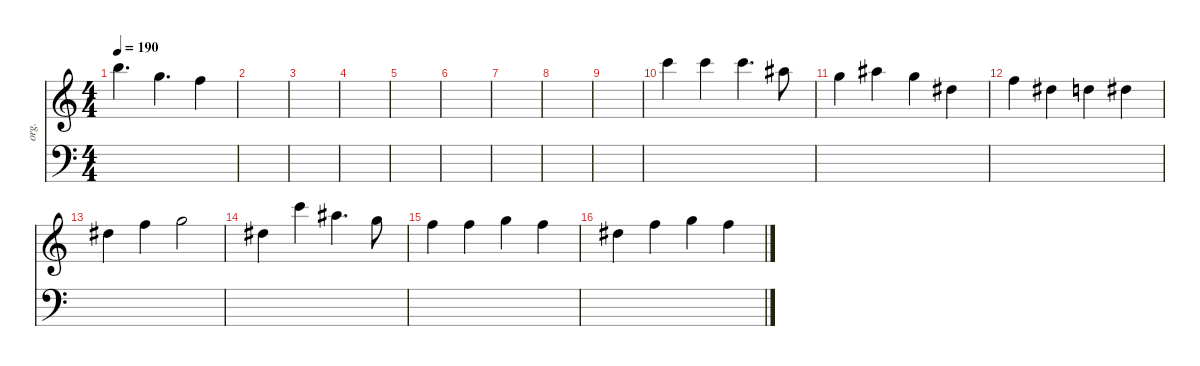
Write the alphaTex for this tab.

\defaultSystemsLayout 4
\hideDynamics
\bracketExtendMode nobrackets
\track ("OrganOrPiano" "org.") {instrument drawbarorgan}
\staff {score}
\tuning (E4 B3 G3 D3 A2 E2)
\ts (4 4)
\tempo 190
\clef g2
\ks c
19.1.4{d dy mf beam Down} 15.1.4{d beam Down} 13.1.4{beam Down} |
|
|
|
|
|
|
|
|
20.1.4{beam Down} 20.1.4{beam Down} 20.1.4{d beam Down} 18.1{acc #}.8{beam Down} |
15.1.4{beam Down} 18.1{acc #}.4{beam Down} 15.1.4{beam Down} 11.1{acc #}.4{beam Down} |
13.1.4{beam Down} 11.1{acc #}.4{beam Down} 10.1.4{beam Down} 11.1{acc #}.4{beam Down} |
11.1{acc #}.4{beam Down} 13.1.4{beam Down} 15.1.2{beam Down} |
11.1{acc #}.4{beam Down} 20.1.4{beam Down} 18.1{acc #}.4{d beam Down} 15.1.8{beam Down} |
13.1.4{beam Down} 13.1.4{beam Down} 15.1.4{beam Down} 13.1.4{beam Down} |
11.1{acc #}.4{beam Down} 13.1.4{beam Down} 15.1.4{beam Down} 13.1.4{beam Down}
\staff {score}
\tuning (G2 D2 A1 E1 B0)
\clef f4
\ottava regular
\simile none
\ks c
|
|
|
|
|
|
|
|
|
|
|
|
|
|
|
